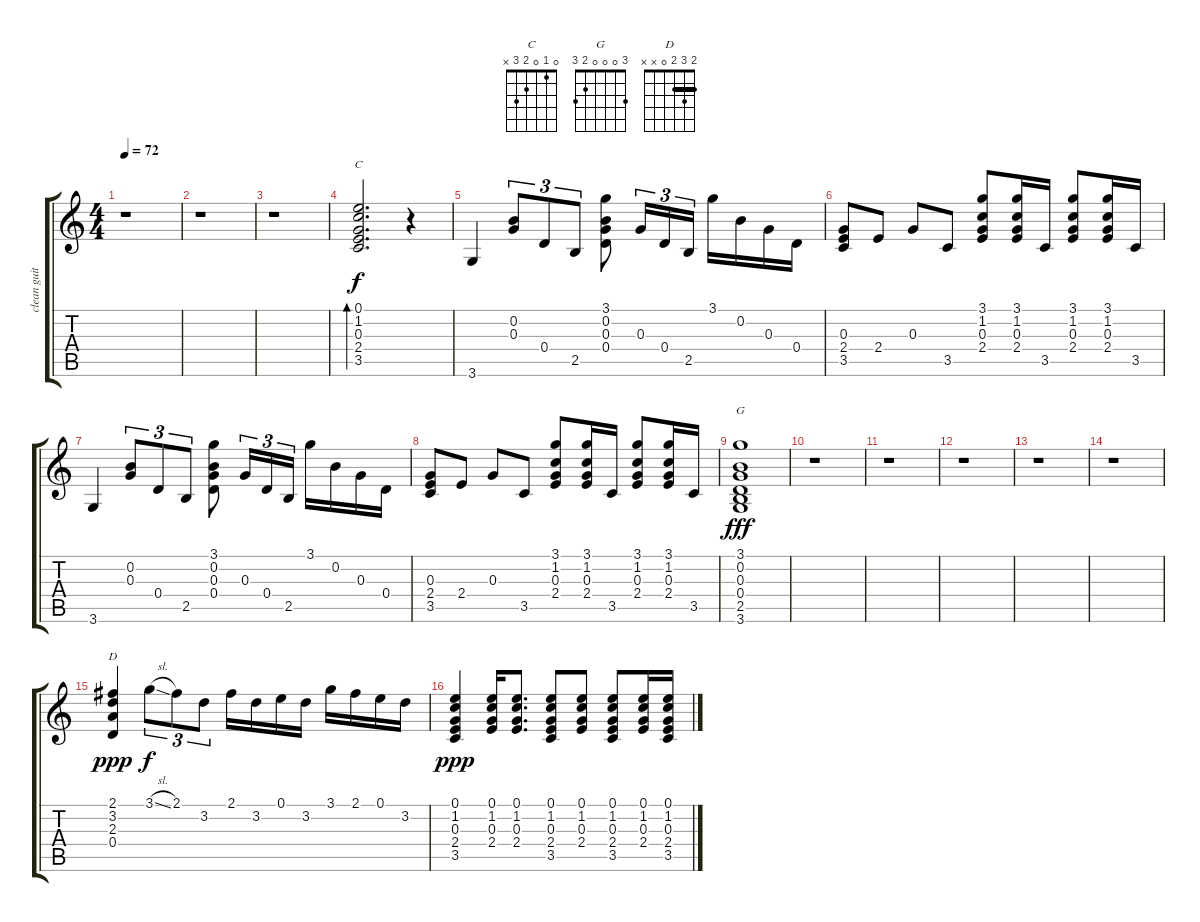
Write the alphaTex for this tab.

\track ("clean guitar" "clean guit") {instrument electricguitarclean}
\staff {score tabs}
\tuning (E4 B3 G3 D3 A2 E2) {hide}
\chord ("C" 0 1 0 2 3 x)
\chord ("G" 3 0 0 0 2 3)
\chord ("D" 2 3 2 0 x x) {barre 2}
\ts (4 4)
\tempo 72
\clef g2
\ks c
r.1{dy f} |
r.1 |
r.1 |
(0.1 1.2 0.3 2.4 3.5).2{d bd 120 ch "C"} r.4 |
3.6.4 (0.2 0.3).8{tu (3 2)} 0.4.8{tu (3 2)} 2.5.8{tu (3 2)} (3.1 0.2 0.3 0.4).8 0.3.16{tu (3 2)} 0.4.16{tu (3 2)} 2.5.16{tu (3 2)} 3.1.16 0.2.16 0.3.16 0.4.16 |
(0.3 2.4 3.5).8 2.4.8 0.3.8 3.5.8 (3.1 1.2 0.3 2.4).8 (3.1 1.2 0.3 2.4).16 3.5.16 (3.1 1.2 0.3 2.4).8 (3.1 1.2 0.3 2.4).16 3.5.16 |
3.6.4 (0.2 0.3).8{tu (3 2)} 0.4.8{tu (3 2)} 2.5.8{tu (3 2)} (3.1 0.2 0.3 0.4).8 0.3.16{tu (3 2)} 0.4.16{tu (3 2)} 2.5.16{tu (3 2)} 3.1.16 0.2.16 0.3.16 0.4.16 |
(0.3 2.4 3.5).8 2.4.8 0.3.8 3.5.8 (3.1 1.2 0.3 2.4).8 (3.1 1.2 0.3 2.4).16 3.5.16 (3.1 1.2 0.3 2.4).8 (3.1 1.2 0.3 2.4).16 3.5.16 |
(3.1 0.2 0.3 0.4 2.5 3.6).1{ch "G" dy fff} |
r.1 |
r.1 |
r.1 |
r.1 |
r.1 |
(2.1 3.2 2.3 0.4).4{ch "D" dy ppp} 3.1{sl}.8{tu (3 2) dy f} 2.1.8{tu (3 2)} 3.2.8{tu (3 2)} 2.1.16 3.2.16 0.1.16 3.2.16 3.1.16 2.1.16 0.1.16 3.2.16 |
(0.1 1.2 0.3 2.4 3.5).4{dy ppp} (0.1 1.2 0.3 2.4).16 (0.1 1.2 0.3 2.4).8{d} (0.1 1.2 0.3 2.4 3.5).8 (0.1 1.2 0.3 2.4).8 (0.1 1.2 0.3 2.4 3.5).8 (0.1 1.2 0.3 2.4).16 (0.1 1.2 0.3 2.4 3.5).16
